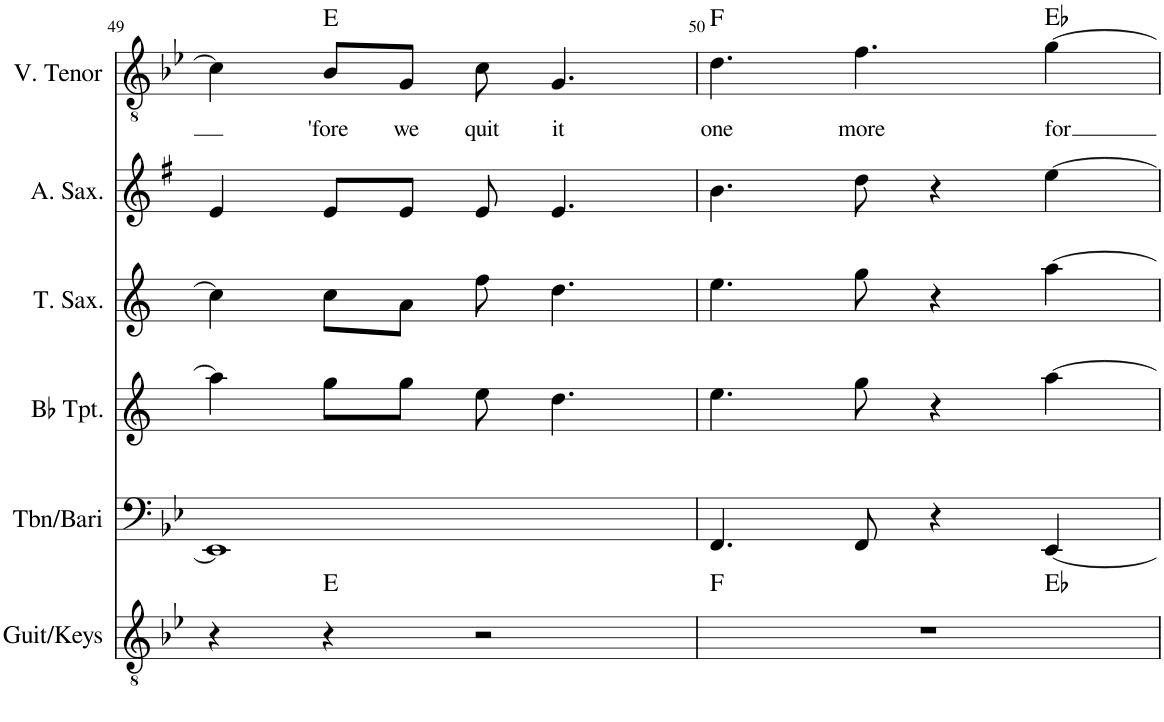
**kern	**harte	**kern	**kern	**kern	**kern	**kern	**text	**harte
*part6	*part6	*part5	*part4	*part3	*part2	*part1	*part1	*part1
*staff6	*	*staff5	*staff4	*staff3	*staff2	*staff1	*staff1	*
*I"Guit/Keys	*	*I"Tbn/Bari	*I"Bb Trumpet	*I"Tenor Saxophone	*I"Alto Saxophone	*I"V. Tenor	*	*
*I'Guit/Keys	*	*I'Tbn/Bari	*I'Bb Tpt.	*I'T. Sax.	*I'A. Sax.	*I'V. Tenor	*	*
!!LO:PB:g=z
*clefGv2	*	*clefF4	*clefG2	*clefG2	*clefG2	*clefGv2	*	*
*	*	*	*Trd1c2	*Trd8c14	*Trd5c9	*	*	*
*k[b-e-]	*	*k[b-e-]	*k[]	*k[]	*k[f#]	*k[b-e-]	*	*
*M4/4	*	*M4/4	*M4/4	*M4/4	*M4/4	*M4/4	*	*
=49	=49	=49	=49	=49	=49	=49	=49	=49
4r	.	1EE-]	4aa\]	4cc\]	4e/	4c\]	.	.
!	!	!	!	!	!	!	!LO:LY:b	!
4r	E:maj	.	8gg\L	8cc\L	8e/L	8B-/L	'fore	E:maj
!	!	!	!	!	!	!	!LO:LY:b	!
.	.	.	8gg\J	8a\J	8e/J	8G/J	we	.
!	!	!	!	!	!	!	!LO:LY:b	!
2r	.	.	8ee\	8ee\	8e/	8c\	quit	.
!	!	!	!	!	!	!	!LO:LY:b	!
.	.	.	4.dd\	4.dd\	4.e/	4.G/	it	.
=50	=50	=50	=50	=50	=50	=50	=50	=50
!	!	!	!	!	!	!	!LO:LY:b	!
*^	*	*	*	*	*	*	*	*
1r	2.ryy	F:maj	4.FF/	4.ee\	4.ee\	4.b\	4.d\	one	F:maj
!	!	!	!	!	!	!	!	!LO:LY:b	!
.	.	.	8FF/	8gg\	8gg\	8dd\	4.f\	more	.
.	.	.	4r	4r	4r	4r	.	.	.
!	!	!	!	!	!	!	!	!LO:LY:b	!
.	4ryy	Eb:maj	[4EE-/	[4aa\	[4aa\	[4ee\	[4g\	for	Eb:maj
*v	*v	*	*	*	*	*	*	*	*
=	=	=	=	=	=	=	=	=
*-	*-	*-	*-	*-	*-	*-	*-	*-
